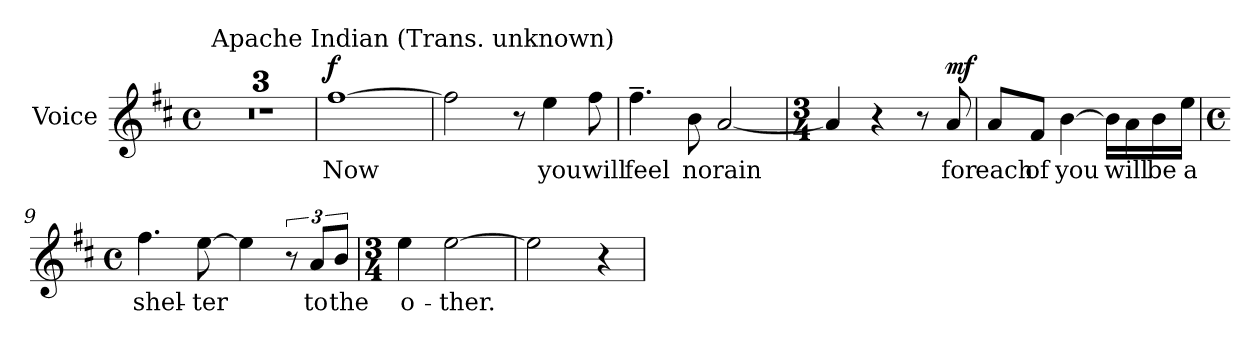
**kern	**text	**dynam
*part1	*part1	*part1
*staff1	*staff1	*staff1
*I"Voice	*	*
*I'Vo.	*	*
*clefG2	*	*
*k[f#c#]	*	*
!!LO:TX:omd:t=Moderato  = 72
*M4/4	*	*
*met(c)	*	*
*MM72	*	*
=1	=1	=1
!LO:TX:a:t=Apache Indian (Trans. unknown)	!	!
1r	.	.
=2	=2	=2
1r	.	.
=3	=3	=3
1r	.	.
=4	=4	=4
!	!	!LO:DY:a
[1ff#	Now	f
=5	=5	=5
2ff#\]	.	.
8r	.	.
4ee\	you	.
8ff#\	will	.
=6	=6	=6
4.ff#~\	feel	.
8b\	no	.
[2a/	rain	.
=7	=7	=7
*M3/4	*	*
4a/]	.	.
4r	.	.
8r	.	.
!	!	!LO:DY:a
8a/	for	mf
!!LO:LB:g=z
=8	=8	=8
8a/L	each	.
8f#/J	of	.
[4b\	you	.
16b\LL]	.	.
16a\	will	.
16b\	be	.
16ee\JJ	a	.
=9	=9	=9
*M4/4	*	*
*met(c)	*	*
4.ff#\	shel-	.
[8ee\	-ter	.
4ee\]	.	.
12r	.	.
12a/L	to	.
12b/J	the	.
=10	=10	=10
*M3/4	*	*
4ee\	o-	.
[2ee\	-ther.	.
=11	=11	=11
2ee\]	.	.
4r	.	.
=	=	=
*-	*-	*-
